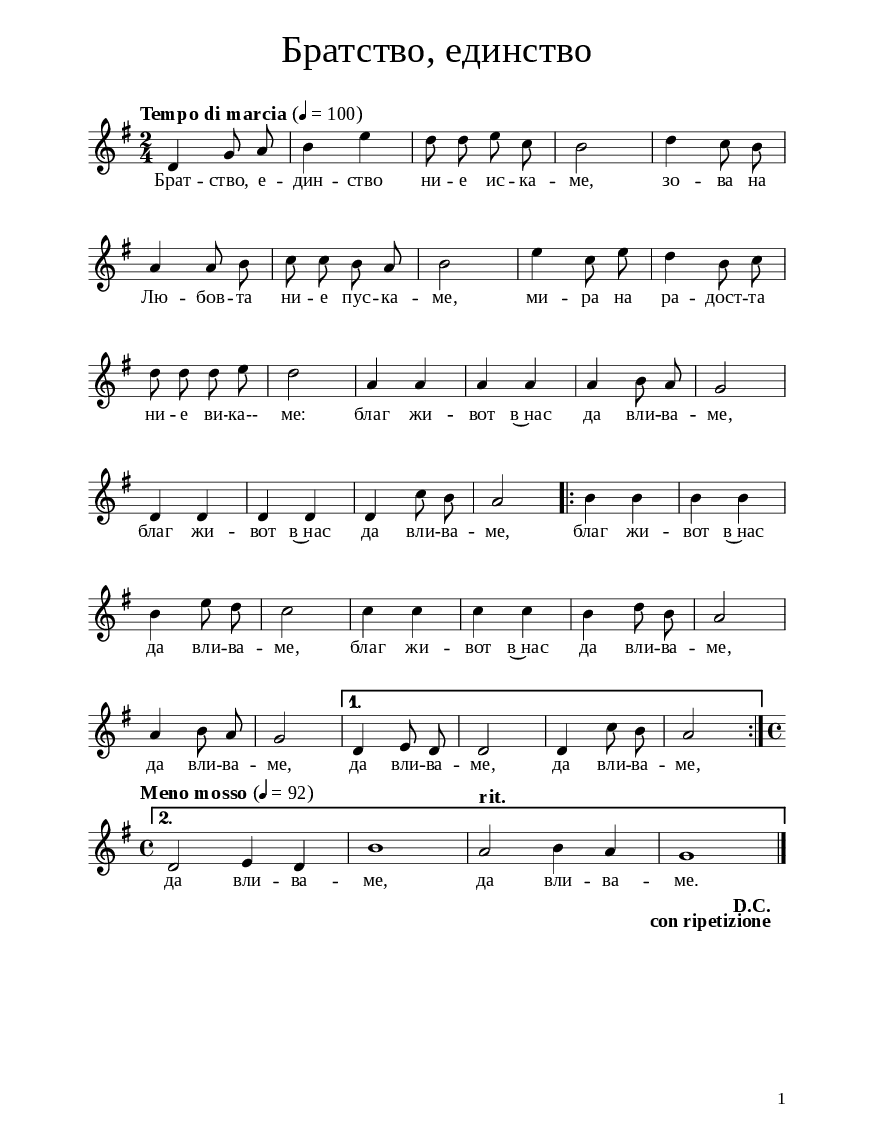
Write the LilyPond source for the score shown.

\version "2.24.3"

% include paper part and global functions
\include "include/globals.ily"

\bookpart {
  \label #'ref020
  \tocItem \markup "Братство, единство"
  \include "include/bookpart-paper.ily"
  \score {
    \include "include/score-layout.ily"

    \new Voice \absolute {
      \clef treble
      \key g \major
      \time 2/4
      \tempoFunc "Tempo di marcia" 4 "100"
      \autoBeamOff

      d'4 g'8 a'8 | b'4 e''4 | d''8 d''8 e''8 c''8 | b'2| d''4 c''8 b'8 | \break
      a'4 a'8 b'8 | c''8 c''8 b'8  a'8| b'2 | e''4 c''8 e''8 | d''4 b'8 c''8 | \break
      d''8 d''8 d''8 e''8 | d''2 | a'4 a'4 | a'4 a'4 | a'4 b'8 a'8 | g'2 | \break
      d'4 d'4 | d'4 d'4 | d'4 c''8 b'8 | a'2 \repeat volta 2 {
        b'4 b'4 | b'4 b'4 | \break
        b'4 e''8 d''8 | c''2 | c''4 c''4|c''4 c''4| b'4 d''8 b'8 |a'2 |\break
        a'4 b'8 a'8 | g'2|
      }
      \alternative {
        { d'4 e'8 d'8 | d'2 | d'4 c''8 b'8| a'2 }
        {
          \time 4/4 \break
          \tempoFunc "Meno mosso" 4 "92"
          d'2 e'4 d'4 | b'1 | \tempo "rit." a'2 b'4 a'4 | g'1| \bar "|." \break
        }
      }
    }

    \addlyrics {
      Брат -- ство, е -- дин -- ство ни -- е ис -- ка -- ме,
      зо -- ва на Лю -- бов -- та ни -- е пус -- ка -- ме, ми -- ра на ра -- дост -- та
      ни -- е ви -- ка-- ме: благ жи -- вот в~нас да вли -- ва -- ме,
      благ жи -- вот в~нас да вли -- ва -- ме, благ жи -- вот в~нас
      да вли -- ва -- ме, благ жи -- вот в~нас да вли -- ва -- ме,
      да вли -- ва -- ме, да вли -- ва -- ме, да вли -- ва -- ме,
      да вли -- ва -- ме, да вли -- ва -- ме.
    }

    \header {
      title = \titleFunc #'ref_desc_1 " Братство, единство " "Bratstvo, edinstvo"
    }

    \midi{}

  } % score
  \markup \dc-two "D.C." "con ripetizione"

} % bookpart
